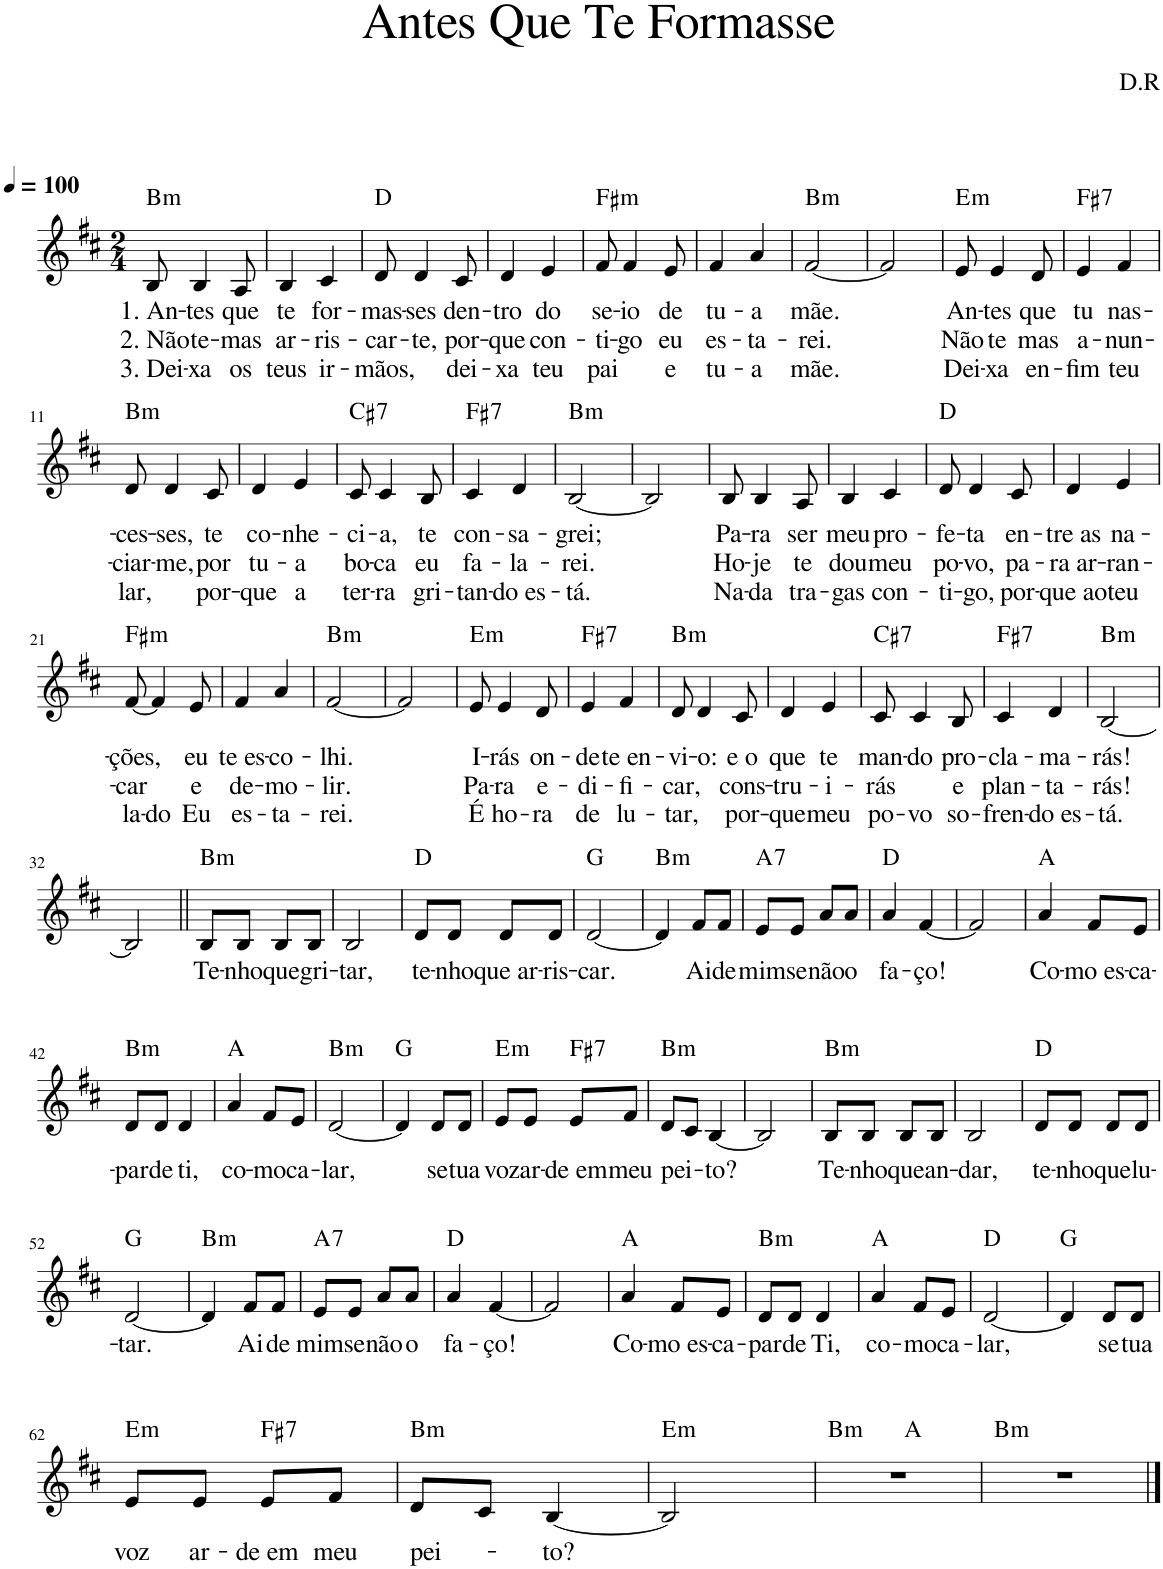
**kern	**text	**text	**text	**harte
*part1	*part1	*part1	*part1	*part1
*staff1	*staff1	*staff1	*staff1	*
*I"Voz	*	*	*	*
*I'Vo.	*	*	*	*
*clefG2	*	*	*	*
*k[f#c#]	*	*	*	*
*M2/4	*	*	*	*
*MM100	*	*	*	*
=1	=1	=1	=1	=1
!	!LO:LY:b	!LO:LY:b	!LO:LY:b	!LO:H:kt=m
8B/	1. An-	2. Não	3. Dei-	B:min
!	!LO:LY:b	!LO:LY:b	!LO:LY:b	!
4B/	-tes	te-	-xa	.
!	!LO:LY:b	!LO:LY:b	!LO:LY:b	!
8A/	que	-mas	os	.
=2	=2	=2	=2	=2
!	!LO:LY:b	!LO:LY:b	!LO:LY:b	!
4B/	te	ar-	teus	.
!	!LO:LY:b	!LO:LY:b	!LO:LY:b	!
4c#/	for-	-ris-	ir-	.
=3	=3	=3	=3	=3
!	!LO:LY:b	!LO:LY:b	!LO:LY:b	!
8d/	-mas-	-car-	-mãos,	D:maj
!	!LO:LY:b	!LO:LY:b	!	!
4d/	-ses	-te,	.	.
!	!LO:LY:b	!LO:LY:b	!LO:LY:b	!
8c#/	den-	por-	dei-	.
=4	=4	=4	=4	=4
!	!LO:LY:b	!LO:LY:b	!LO:LY:b	!
4d/	-tro	-que	-xa	.
!	!LO:LY:b	!LO:LY:b	!LO:LY:b	!
4e/	do	con-	teu	.
=5	=5	=5	=5	=5
!	!LO:LY:b	!LO:LY:b	!LO:LY:b	!LO:H:kt=m
8f#/	se-	-ti-	pai	F#:min
!	!LO:LY:b	!LO:LY:b	!	!
4f#/	-io	-go	.	.
!	!LO:LY:b	!LO:LY:b	!LO:LY:b	!
8e/	de	eu	e	.
=6	=6	=6	=6	=6
!	!LO:LY:b	!LO:LY:b	!LO:LY:b	!
4f#/	tu-	es-	tu-	.
!	!LO:LY:b	!LO:LY:b	!LO:LY:b	!
4a/	-a	-ta-	-a	.
=7	=7	=7	=7	=7
!	!LO:LY:b	!LO:LY:b	!LO:LY:b	!LO:H:kt=m
[2f#/	mãe.	-rei.	mãe.	B:min
=8	=8	=8	=8	=8
2f#/]	.	.	.	.
=9	=9	=9	=9	=9
!	!LO:LY:b	!LO:LY:b	!LO:LY:b	!LO:H:kt=m
8e/	An-	Não	Dei-	E:min
!	!LO:LY:b	!LO:LY:b	!LO:LY:b	!
4e/	-tes	te	-xa	.
!	!LO:LY:b	!LO:LY:b	!LO:LY:b	!
8d/	que	mas	en-	.
=10	=10	=10	=10	=10
!	!LO:LY:b	!LO:LY:b	!LO:LY:b	!LO:H:kt=7
4e/	tu	a-	-fim	F#:7
!	!LO:LY:b	!LO:LY:b	!LO:LY:b	!
4f#/	nas-	-nun-	teu	.
!!LO:LB:g=z
=11	=11	=11	=11	=11
!	!LO:LY:b	!LO:LY:b	!LO:LY:b	!LO:H:kt=m
8d/	-ces-	-ciar-	lar,	B:min
!	!LO:LY:b	!LO:LY:b	!	!
4d/	-ses,	-me,	.	.
!	!LO:LY:b	!LO:LY:b	!LO:LY:b	!
8c#/	te	por	por-	.
=12	=12	=12	=12	=12
!	!LO:LY:b	!LO:LY:b	!LO:LY:b	!
4d/	co-	tu-	-que	.
!	!LO:LY:b	!LO:LY:b	!LO:LY:b	!
4e/	-nhe-	-a	a	.
=13	=13	=13	=13	=13
!	!LO:LY:b	!LO:LY:b	!LO:LY:b	!LO:H:kt=7
8c#/	-ci-	bo-	ter-	C#:7
!	!LO:LY:b	!LO:LY:b	!LO:LY:b	!
4c#/	-a,	-ca	-ra	.
!	!LO:LY:b	!LO:LY:b	!LO:LY:b	!
8B/	te	eu	gri-	.
=14	=14	=14	=14	=14
!	!LO:LY:b	!LO:LY:b	!LO:LY:b	!LO:H:kt=7
4c#/	con-	fa-	-tan-	F#:7
!	!LO:LY:b	!LO:LY:b	!LO:LY:b	!
4d/	-sa-	-la-	-do es-	.
=15	=15	=15	=15	=15
!	!LO:LY:b	!LO:LY:b	!LO:LY:b	!LO:H:kt=m
[2B/	-grei;	-rei.	-tá.	B:min
=16	=16	=16	=16	=16
2B/]	.	.	.	.
=17	=17	=17	=17	=17
!	!LO:LY:b	!LO:LY:b	!LO:LY:b	!
8B/	Pa-	Ho-	Na-	.
!	!LO:LY:b	!LO:LY:b	!LO:LY:b	!
4B/	-ra	-je	-da	.
!	!LO:LY:b	!LO:LY:b	!LO:LY:b	!
8A/	ser	te	tra-	.
=18	=18	=18	=18	=18
!	!LO:LY:b	!LO:LY:b	!LO:LY:b	!
4B/	meu	dou	-gas	.
!	!LO:LY:b	!LO:LY:b	!LO:LY:b	!
4c#/	pro-	meu	con-	.
=19	=19	=19	=19	=19
!	!LO:LY:b	!LO:LY:b	!LO:LY:b	!
8d/	-fe-	po-	-ti-	D:maj
!	!LO:LY:b	!LO:LY:b	!LO:LY:b	!
4d/	-ta	-vo,	-go,	.
!	!LO:LY:b	!LO:LY:b	!LO:LY:b	!
8c#/	en-	pa-	por-	.
=20	=20	=20	=20	=20
!	!LO:LY:b	!LO:LY:b	!LO:LY:b	!
4d/	-tre as	-ra ar-	-que ao	.
!	!LO:LY:b	!LO:LY:b	!LO:LY:b	!
4e/	na-	-ran-	teu	.
!!LO:LB:g=z
=21	=21	=21	=21	=21
!	!LO:LY:b	!LO:LY:b	!LO:LY:b	!LO:H:kt=m
[8f#/	-ções,	-car	la-	F#:min
!	!	!	!LO:LY:b	!
4f#/]	.	.	-do	.
!	!LO:LY:b	!LO:LY:b	!LO:LY:b	!
8e/	eu	e	Eu	.
=22	=22	=22	=22	=22
!	!LO:LY:b	!LO:LY:b	!LO:LY:b	!
4f#/	te es-	de-	es-	.
!	!LO:LY:b	!LO:LY:b	!LO:LY:b	!
4a/	-co-	-mo-	-ta-	.
=23	=23	=23	=23	=23
!	!LO:LY:b	!LO:LY:b	!LO:LY:b	!LO:H:kt=m
[2f#/	-lhi.	-lir.	-rei.	B:min
=24	=24	=24	=24	=24
2f#/]	.	.	.	.
=25	=25	=25	=25	=25
!	!LO:LY:b	!LO:LY:b	!LO:LY:b	!LO:H:kt=m
8e/	I-	Pa-	É	E:min
!	!LO:LY:b	!LO:LY:b	!LO:LY:b	!
4e/	-rás	-ra	ho-	.
!	!LO:LY:b	!LO:LY:b	!LO:LY:b	!
8d/	on-	e-	-ra	.
=26	=26	=26	=26	=26
!	!LO:LY:b	!LO:LY:b	!LO:LY:b	!LO:H:kt=7
4e/	-de	-di-	de	F#:7
!	!LO:LY:b	!LO:LY:b	!LO:LY:b	!
4f#/	te en-	-fi-	lu-	.
=27	=27	=27	=27	=27
!	!LO:LY:b	!LO:LY:b	!LO:LY:b	!LO:H:kt=m
8d/	-vi-	-car,	-tar,	B:min
!	!LO:LY:b	!	!	!
4d/	-o:	.	.	.
!	!LO:LY:b	!LO:LY:b	!LO:LY:b	!
8c#/	e o	cons-	por-	.
=28	=28	=28	=28	=28
!	!LO:LY:b	!LO:LY:b	!LO:LY:b	!
4d/	que	-tru-	-que	.
!	!LO:LY:b	!LO:LY:b	!LO:LY:b	!
4e/	te	-i-	meu	.
=29	=29	=29	=29	=29
!	!LO:LY:b	!LO:LY:b	!LO:LY:b	!LO:H:kt=7
8c#/	man-	-rás	po-	C#:7
!	!LO:LY:b	!	!LO:LY:b	!
4c#/	-do	.	-vo	.
!	!LO:LY:b	!LO:LY:b	!LO:LY:b	!
8B/	pro-	e	so-	.
=30	=30	=30	=30	=30
!	!LO:LY:b	!LO:LY:b	!LO:LY:b	!LO:H:kt=7
4c#/	-cla-	plan-	-fren-	F#:7
!	!LO:LY:b	!LO:LY:b	!LO:LY:b	!
4d/	-ma-	-ta-	-do es-	.
=31	=31	=31	=31	=31
!	!LO:LY:b	!LO:LY:b	!LO:LY:b	!LO:H:kt=m
[2B/	-rás!	-rás!	-tá.	B:min
!!LO:LB:g=z
=32	=32	=32	=32	=32
2B/]	.	.	.	.
=33||	=33||	=33||	=33||	=33||
!	!LO:LY:b	!	!	!LO:H:kt=m
8B/L	Te-	.	.	B:min
!	!LO:LY:b	!	!	!
8B/J	-nho	.	.	.
!	!LO:LY:b	!	!	!
8B/L	que	.	.	.
!	!LO:LY:b	!	!	!
8B/J	gri-	.	.	.
=34	=34	=34	=34	=34
!	!LO:LY:b	!	!	!
2B/	-tar,	.	.	.
=35	=35	=35	=35	=35
!	!LO:LY:b	!	!	!
8d/L	te-	.	.	D:maj
!	!LO:LY:b	!	!	!
8d/J	-nho	.	.	.
!	!LO:LY:b	!	!	!
8d/L	que ar-	.	.	.
!	!LO:LY:b	!	!	!
8d/J	-ris-	.	.	.
=36	=36	=36	=36	=36
!	!LO:LY:b	!	!	!
[2d/	-car.	.	.	G:maj
=37	=37	=37	=37	=37
!	!	!	!	!LO:H:kt=m
4d/]	.	.	.	B:min
!	!LO:LY:b	!	!	!
8f#/L	Ai	.	.	.
!	!LO:LY:b	!	!	!
8f#/J	de	.	.	.
=38	=38	=38	=38	=38
!	!LO:LY:b	!	!	!LO:H:kt=7
8e/L	mim	.	.	A:7
!	!LO:LY:b	!	!	!
8e/J	se	.	.	.
!	!LO:LY:b	!	!	!
8a/L	não	.	.	.
!	!LO:LY:b	!	!	!
8a/J	o	.	.	.
=39	=39	=39	=39	=39
!	!LO:LY:b	!	!	!
4a/	fa-	.	.	D:maj
!	!LO:LY:b	!	!	!
[4f#/	-ço!	.	.	.
=40	=40	=40	=40	=40
2f#/]	.	.	.	.
=41	=41	=41	=41	=41
!	!LO:LY:b	!	!	!
4a/	Co-	.	.	A:maj
!	!LO:LY:b	!	!	!
8f#/L	-mo es-	.	.	.
!	!LO:LY:b	!	!	!
8e/J	-ca-	.	.	.
!!LO:LB:g=z
=42	=42	=42	=42	=42
!	!LO:LY:b	!	!	!LO:H:kt=m
8d/L	-par	.	.	B:min
!	!LO:LY:b	!	!	!
8d/J	de	.	.	.
!	!LO:LY:b	!	!	!
4d/	ti,	.	.	.
=43	=43	=43	=43	=43
!	!LO:LY:b	!	!	!
4a/	co-	.	.	A:maj
!	!LO:LY:b	!	!	!
8f#/L	-mo	.	.	.
!	!LO:LY:b	!	!	!
8e/J	ca-	.	.	.
=44	=44	=44	=44	=44
!	!LO:LY:b	!	!	!LO:H:kt=m
[2d/	-lar,	.	.	B:min
=45	=45	=45	=45	=45
4d/]	.	.	.	G:maj
!	!LO:LY:b	!	!	!
8d/L	se	.	.	.
!	!LO:LY:b	!	!	!
8d/J	tua	.	.	.
=46	=46	=46	=46	=46
!	!LO:LY:b	!	!	!LO:H:kt=m
8e/L	voz	.	.	E:min
!	!LO:LY:b	!	!	!
8e/J	ar-	.	.	.
!	!LO:LY:b	!	!	!LO:H:kt=7
8e/L	-de em	.	.	F#:7
!	!LO:LY:b	!	!	!
8f#/J	meu	.	.	.
=47	=47	=47	=47	=47
!	!LO:LY:b	!	!	!LO:H:kt=m
8d/L	pei-	.	.	B:min
8c#/J	.	.	.	.
!	!LO:LY:b	!	!	!
[4B/	-to?	.	.	.
=48	=48	=48	=48	=48
2B/]	.	.	.	.
=49	=49	=49	=49	=49
!	!LO:LY:b	!	!	!LO:H:kt=m
8B/L	Te-	.	.	B:min
!	!LO:LY:b	!	!	!
8B/J	-nho	.	.	.
!	!LO:LY:b	!	!	!
8B/L	que	.	.	.
!	!LO:LY:b	!	!	!
8B/J	an-	.	.	.
=50	=50	=50	=50	=50
!	!LO:LY:b	!	!	!
2B/	-dar,	.	.	.
=51	=51	=51	=51	=51
!	!LO:LY:b	!	!	!
8d/L	te-	.	.	D:maj
!	!LO:LY:b	!	!	!
8d/J	-nho	.	.	.
!	!LO:LY:b	!	!	!
8d/L	que	.	.	.
!	!LO:LY:b	!	!	!
8d/J	lu-	.	.	.
!!LO:LB:g=z
=52	=52	=52	=52	=52
!	!LO:LY:b	!	!	!
[2d/	-tar.	.	.	G:maj
=53	=53	=53	=53	=53
!	!	!	!	!LO:H:kt=m
4d/]	.	.	.	B:min
!	!LO:LY:b	!	!	!
8f#/L	Ai	.	.	.
!	!LO:LY:b	!	!	!
8f#/J	de	.	.	.
=54	=54	=54	=54	=54
!	!LO:LY:b	!	!	!LO:H:kt=7
8e/L	mim	.	.	A:7
!	!LO:LY:b	!	!	!
8e/J	se	.	.	.
!	!LO:LY:b	!	!	!
8a/L	não	.	.	.
!	!LO:LY:b	!	!	!
8a/J	o	.	.	.
=55	=55	=55	=55	=55
!	!LO:LY:b	!	!	!
4a/	fa-	.	.	D:maj
!	!LO:LY:b	!	!	!
[4f#/	-ço!	.	.	.
=56	=56	=56	=56	=56
2f#/]	.	.	.	.
=57	=57	=57	=57	=57
!	!LO:LY:b	!	!	!
4a/	Co-	.	.	A:maj
!	!LO:LY:b	!	!	!
8f#/L	-mo es-	.	.	.
!	!LO:LY:b	!	!	!
8e/J	-ca-	.	.	.
=58	=58	=58	=58	=58
!	!LO:LY:b	!	!	!LO:H:kt=m
8d/L	-par	.	.	B:min
!	!LO:LY:b	!	!	!
8d/J	de	.	.	.
!	!LO:LY:b	!	!	!
4d/	Ti,	.	.	.
=59	=59	=59	=59	=59
!	!LO:LY:b	!	!	!
4a/	co-	.	.	A:maj
!	!LO:LY:b	!	!	!
8f#/L	-mo	.	.	.
!	!LO:LY:b	!	!	!
8e/J	ca-	.	.	.
=60	=60	=60	=60	=60
!	!LO:LY:b	!	!	!
[2d/	-lar,	.	.	D:maj
=61	=61	=61	=61	=61
4d/]	.	.	.	G:maj
!	!LO:LY:b	!	!	!
8d/L	se	.	.	.
!	!LO:LY:b	!	!	!
8d/J	tua	.	.	.
!!LO:LB:g=z
=62	=62	=62	=62	=62
!	!LO:LY:b	!	!	!LO:H:kt=m
8e/L	voz	.	.	E:min
!	!LO:LY:b	!	!	!
8e/J	ar-	.	.	.
!	!LO:LY:b	!	!	!LO:H:kt=7
8e/L	-de em	.	.	F#:7
!	!LO:LY:b	!	!	!
8f#/J	meu	.	.	.
=63	=63	=63	=63	=63
!	!LO:LY:b	!	!	!LO:H:kt=m
8d/L	pei-	.	.	B:min
8c#/J	.	.	.	.
!	!LO:LY:b	!	!	!
[4B/	-to?	.	.	.
=64	=64	=64	=64	=64
!	!	!	!	!LO:H:kt=m
2B/]	.	.	.	E:min
=65	=65	=65	=65	=65
!	!	!	!	!LO:H:kt=m
*^	*	*	*	*
2r	4ryy	.	.	.	B:min
.	4ryy	.	.	.	A:maj
=66	=66	=66	=66	=66	=66
!	!	!	!	!	!LO:H:kt=m
*v	*v	*	*	*	*
2r	.	.	.	B:min
==	==	==	==	==
*-	*-	*-	*-	*-
